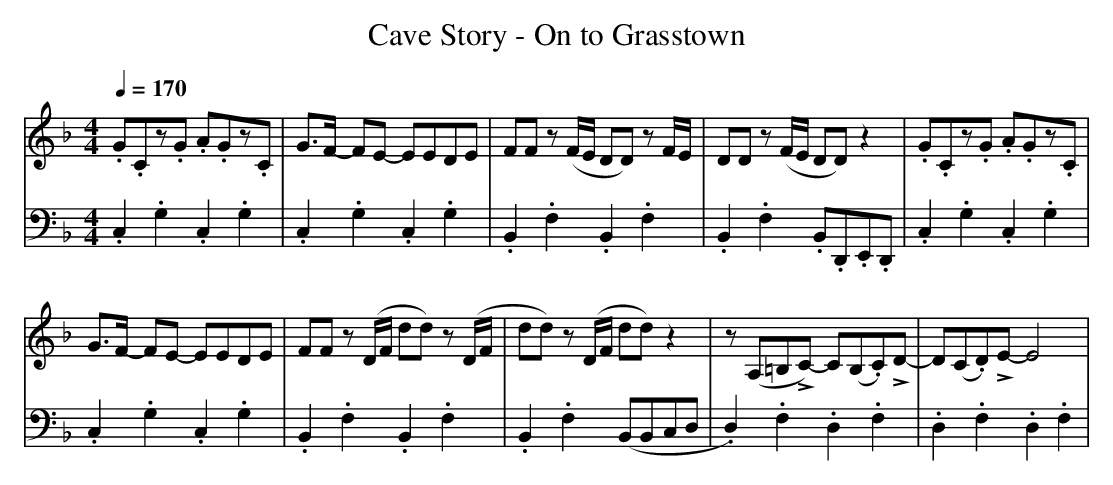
X:1
T:Cave Story - On to Grasstown
M:4/4
Q:1/4=170
L:1/8
V:T treble
V:B bass
K:F
[V:T] .G.Cz.G .A.Gz.C | G>F- FE- EEDE | FF z (F/E/ DD) z F/E/ | DD z (F/E/ DD) z2 | .G.Cz.G .A.Gz.C |
[V:B] .C,2 .G,2 .C,2 .G,2 | .C,2 .G,2 .C,2 .G,2 | .B,,2 .F,2 .B,,2 .F,2 | .B,,2 .F,2 .B,,.D,,.E,,.D,, | .C,2 .G,2 .C,2 .G,2 |
[V:T] G>F- FE- EEDE | FF z (D/F/ dd) z (D/F/ | dd) z (D/F/ dd) z2 | z (A,=B,LC-) C(B,.C)LD- | D(C.D)LE- E4 |
[V:B] .C,2 .G,2 .C,2 .G,2 | .B,,2 .F,2 .B,,2 .F,2 | .B,,2 .F,2 (B,,B,,C,D, | .D,2) .F,2 .D,2 .F,2 | .D,2 .F,2 .D,2 .F,2 |
